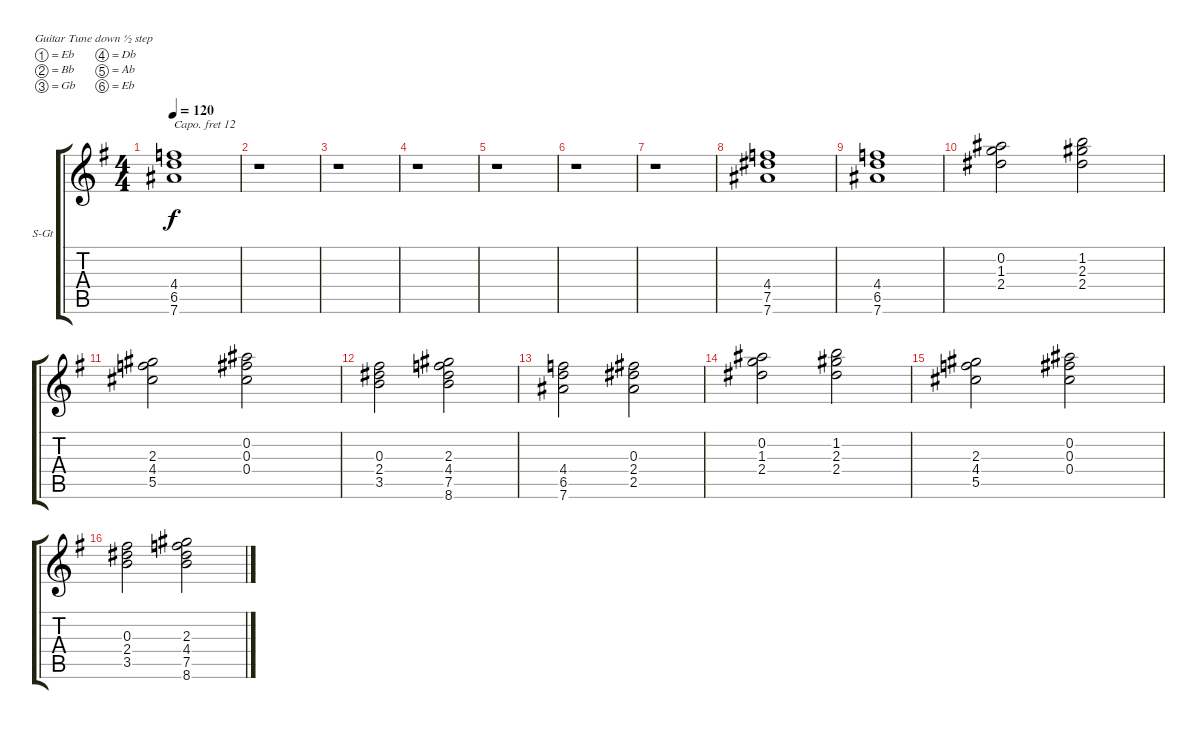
\bracketExtendMode groupsimilarinstruments
\firstSystemTrackNameOrientation horizontal
\otherSystemsTrackNameOrientation horizontal
\track ("Keyboard - Derek Sherinian" "S-Gt") {mute instrument choiraahs}
\staff {score tabs}
\capo 12
\tuning (Eb4 Bb3 Gb3 Db3 Ab2 Eb2)
\displaytranspose 12
\ts (4 4)
\tempo 120
\clef g2
\ks eminor
(4.4 6.5 7.6).1{dy f} |
r.1 |
r.1 |
r.1 |
r.1 |
r.1 |
r.1 |
(4.4 7.5 7.6).1 |
(4.4 6.5 7.6).1 |
(0.2 1.3 2.4).2 (1.2 2.3 2.4).2 |
(2.3 4.4 5.5).2 (0.2 0.3 0.4).2 |
(0.3 2.4 3.5).2 (2.3 4.4 7.5 8.6).2 |
(4.4 6.5 7.6).2 (0.3 2.4 2.5).2 |
(0.2 1.3 2.4).2 (1.2 2.3 2.4).2 |
(2.3 4.4 5.5).2 (0.2 0.3 0.4).2 |
(0.3 2.4 3.5).2 (2.3 4.4 7.5 8.6).2
